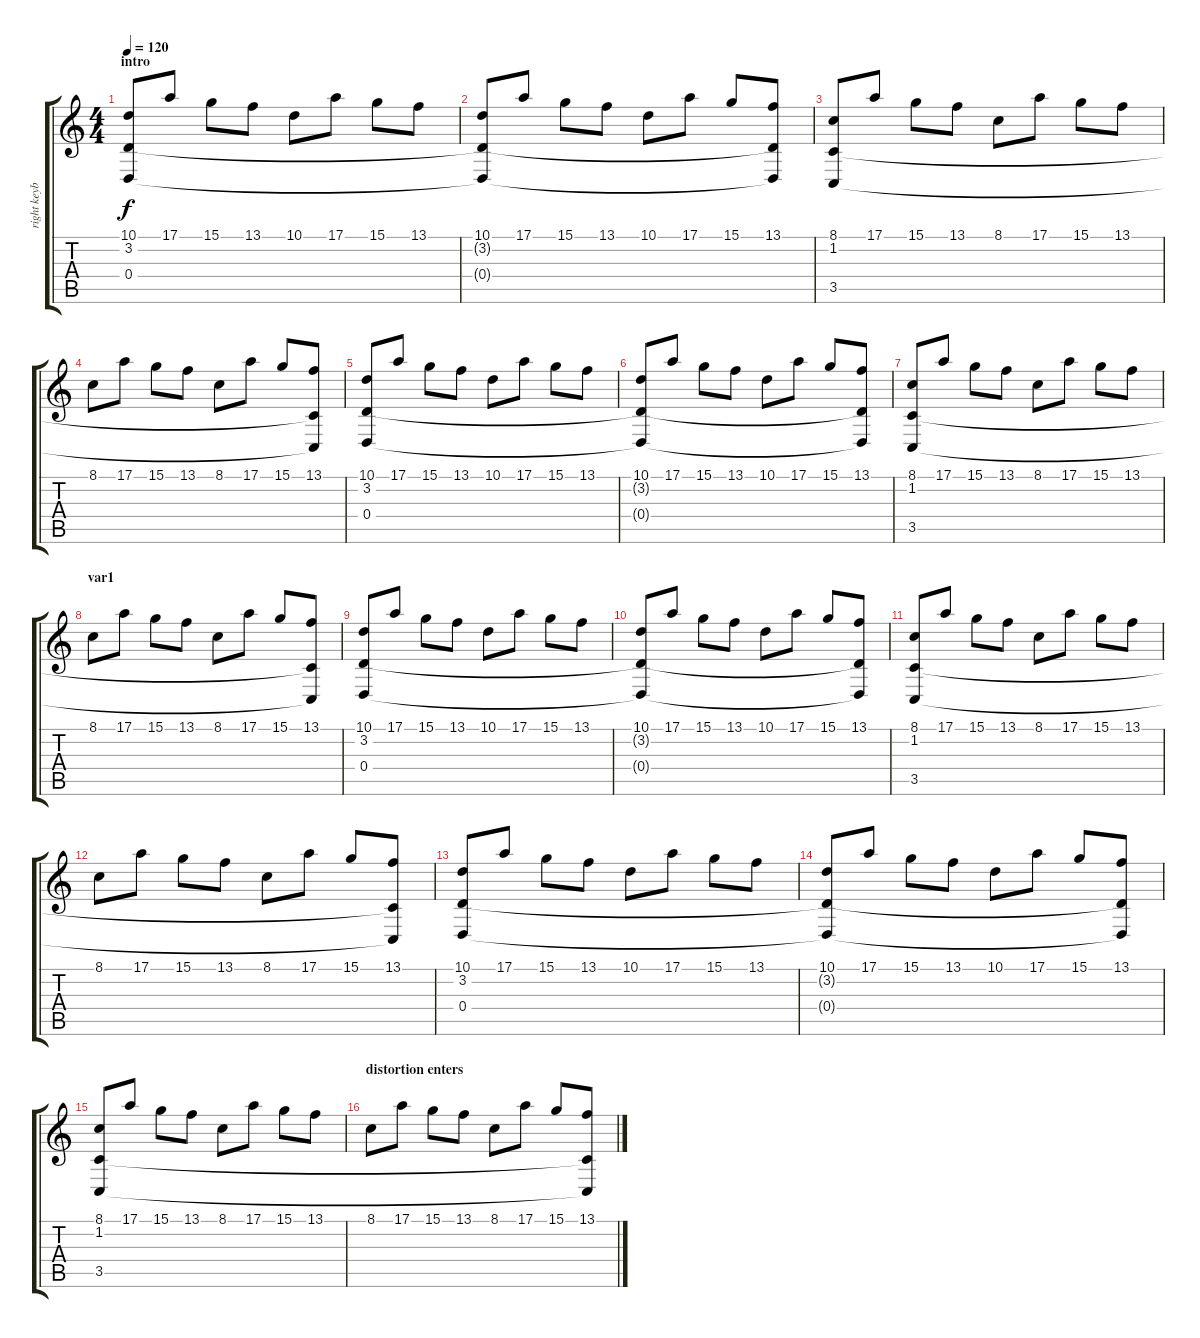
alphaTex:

\track ("right keyboard hand (piano) - Alex" "right keyb") {instrument acousticgrandpiano}
\staff {score tabs}
\tuning (E4 B3 G3 D3 A2 E2) {hide}
\ts (4 4)
\section ("" "intro")
\tempo 120
\clef g2
\ks c
(10.1 3.2 0.4).8{dy f instrument acousticgrandpiano} 17.1.8 15.1.8 13.1.8 10.1.8 17.1.8 15.1.8 13.1.8 |
(10.1 3.2{t} 0.4{t}).8 17.1.8 15.1.8 13.1.8 10.1.8 17.1.8 15.1.8 (13.1 3.2{t} 0.4{t}).8 |
(8.1 1.2 3.5).8 17.1.8 15.1.8 13.1.8 8.1.8 17.1.8 15.1.8 13.1.8 |
8.1.8 17.1.8 15.1.8 13.1.8 8.1.8 17.1.8 15.1.8 (13.1 1.2{t} 3.5{t}).8 |
(10.1 3.2 0.4).8 17.1.8 15.1.8 13.1.8 10.1.8 17.1.8 15.1.8 13.1.8 |
(10.1 3.2{t} 0.4{t}).8 17.1.8 15.1.8 13.1.8 10.1.8 17.1.8 15.1.8 (13.1 3.2{t} 0.4{t}).8 |
(8.1 1.2 3.5).8 17.1.8 15.1.8 13.1.8 8.1.8 17.1.8 15.1.8 13.1.8 |
\section ("" "var1")
8.1.8 17.1.8 15.1.8 13.1.8 8.1.8 17.1.8 15.1.8 (13.1 1.2{t} 3.5{t}).8 |
(10.1 3.2 0.4).8 17.1.8 15.1.8 13.1.8 10.1.8 17.1.8 15.1.8 13.1.8 |
(10.1 3.2{t} 0.4{t}).8 17.1.8 15.1.8 13.1.8 10.1.8 17.1.8 15.1.8 (13.1 3.2{t} 0.4{t}).8 |
(8.1 1.2 3.5).8 17.1.8 15.1.8 13.1.8 8.1.8 17.1.8 15.1.8 13.1.8 |
8.1.8 17.1.8 15.1.8 13.1.8 8.1.8 17.1.8 15.1.8 (13.1 1.2{t} 3.5{t}).8 |
(10.1 3.2 0.4).8 17.1.8 15.1.8 13.1.8 10.1.8 17.1.8 15.1.8 13.1.8 |
(10.1 3.2{t} 0.4{t}).8 17.1.8 15.1.8 13.1.8 10.1.8 17.1.8 15.1.8 (13.1 3.2{t} 0.4{t}).8 |
(8.1 1.2 3.5).8 17.1.8 15.1.8 13.1.8 8.1.8 17.1.8 15.1.8 13.1.8 |
\section ("" "distortion enters")
8.1.8 17.1.8 15.1.8 13.1.8 8.1.8 17.1.8 15.1.8 (13.1 1.2{t} 3.5{t}).8
